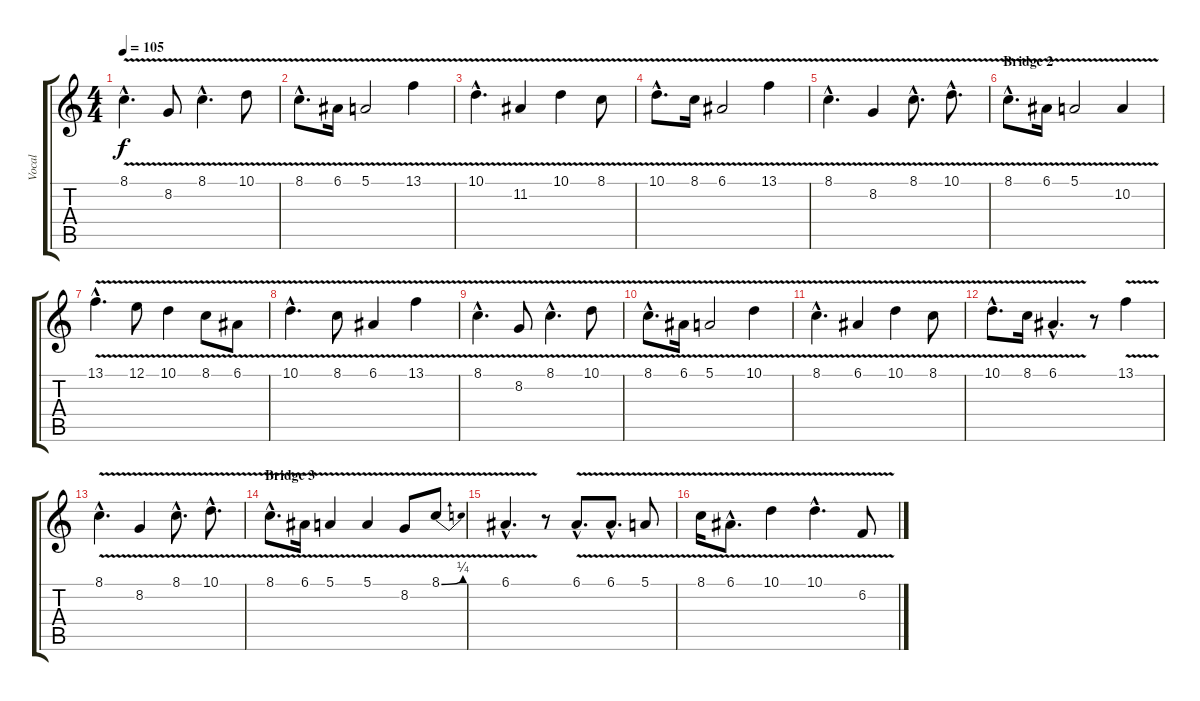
\track ("Vocal" "Vocal") {instrument flute}
\staff {score tabs}
\tuning (E4 B3 G3 D3 A2 E2) {hide}
\ts (4 4)
\tempo 105
\clef g2
\ks c
8.1{v hac}.4{d dy f} 8.2{v}.8 8.1{v hac}.4{d} 10.1{v}.8 |
8.1{v hac}.8{d} 6.1{v}.16 5.1{v}.2 13.1{v}.4 |
10.1{v hac}.4{d} 11.2{v}.4 10.1{v}.4 8.1{v}.8 |
10.1{v hac}.8{d} 8.1{v}.16 6.1{v}.2 13.1{v}.4 |
8.1{v hac}.4{d} 8.2{v}.4 8.1{v hac}.8{d} 10.1{v hac}.8{d} |
\section ("" "Bridge 2")
8.1{v hac}.8{d} 6.1{v}.16 5.1{v}.2 10.2{v}.4 |
13.1{v hac}.4{d} 12.1{v}.8 10.1{v}.4 8.1{v}.8 6.1{v}.8 |
10.1{v hac}.4{d} 8.1{v}.8 6.1{v}.4 13.1{v}.4 |
8.1{v hac}.4{d} 8.2{v}.8 8.1{v hac}.4{d} 10.1{v}.8 |
8.1{v hac}.8{d} 6.1{v}.16 5.1{v}.2 10.1{v}.4 |
8.1{v hac}.4{d} 6.1{v}.4 10.1{v}.4 8.1{v}.8 |
10.1{v hac}.8{d} 8.1{v}.16 6.1{v hac}.4{d} r.8 13.1{v}.4 |
8.1{v hac}.4{d} 8.2{v}.4 8.1{v hac}.8{d} 10.1{v hac}.8{d} |
\section ("" "Bridge 3")
8.1{v hac}.8{d} 6.1{v}.16 5.1{v}.4 5.1{v}.4 8.2{v}.8 8.1{be (bend 0 0 60 1) v}.8 |
6.1{v hac}.4{d} r.8 6.1{v hac}.8{d} 6.1{v hac}.8{d} 5.1{v}.8 |
8.1{v}.16 6.1{v hac}.8{d} 10.1{v}.4 10.1{v hac}.4{d} 6.2{v}.8
